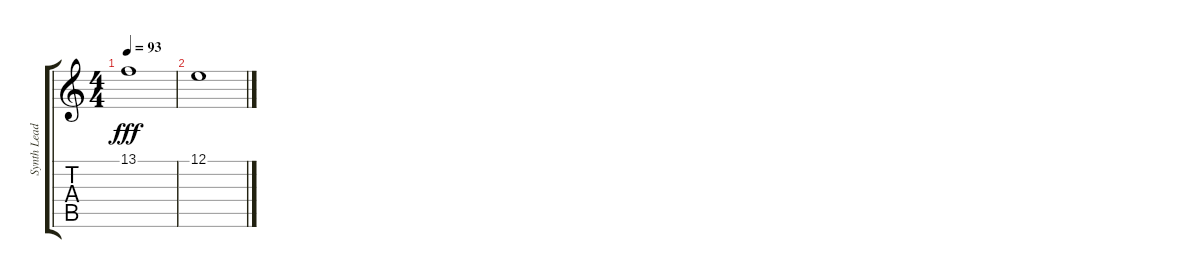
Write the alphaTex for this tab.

\track ("Synth Lead" "Synth Lead") {instrument lead1square}
\staff {score tabs}
\tuning (E4 B3 G3 D3 A2 E2) {hide}
\ts (4 4)
\tempo 93
\clef g2
\ks c
13.1.1{dy fff} |
12.1.1
